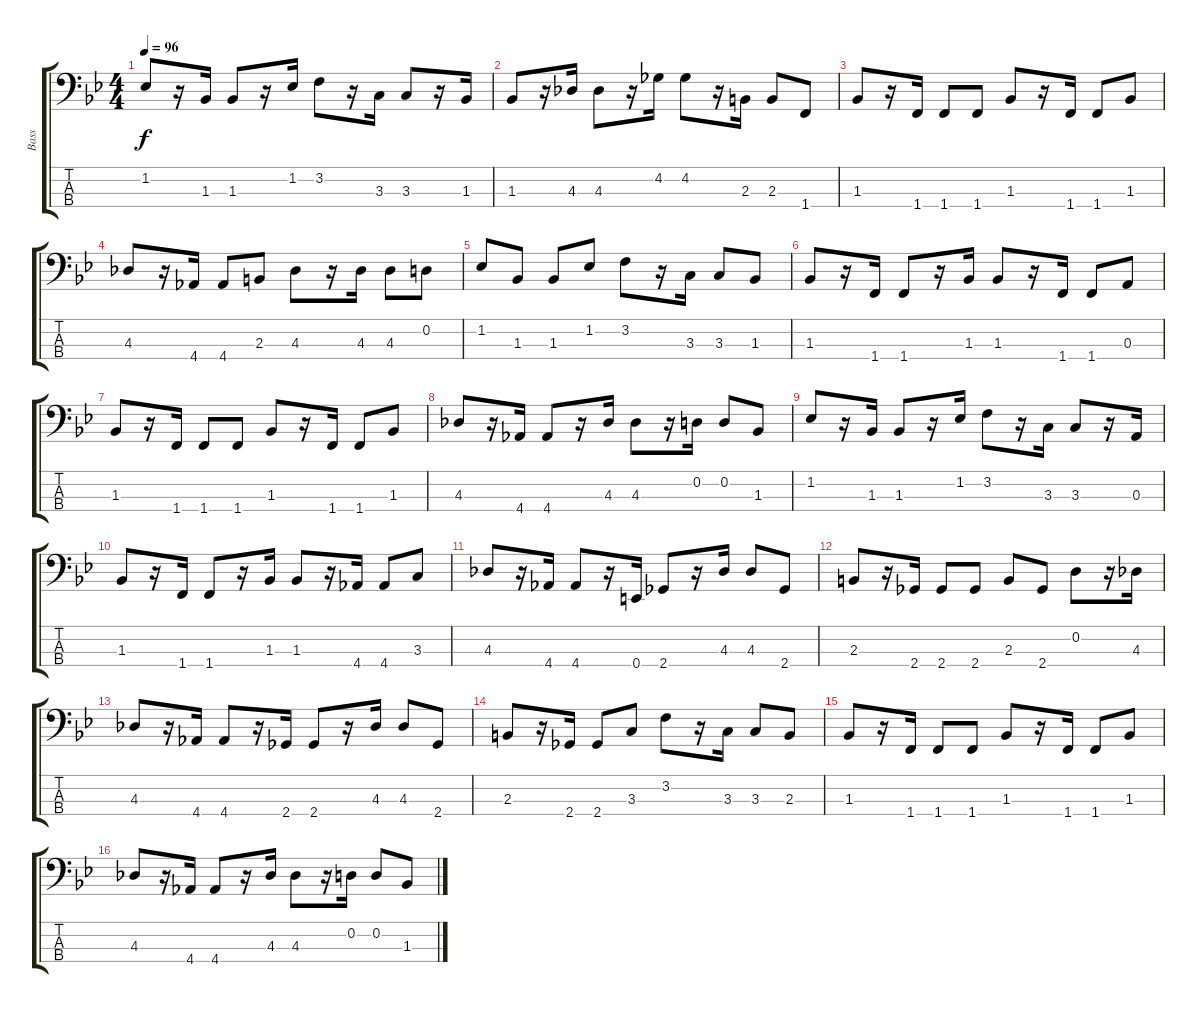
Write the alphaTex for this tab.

\track ("Bass" "Bass") {instrument acousticbass}
\staff {score tabs}
\tuning (G2 D2 A1 E1) {hide}
\ts (4 4)
\tempo 96
\clef f4
\ks bb
1.2.8{dy f} r.16 1.3.16 1.3.8 r.16 1.2.16 3.2.8 r.16 3.3.16 3.3.8 r.16 1.3.16 |
1.3.8 r.16 4.3.16 4.3.8 r.16 4.2.16 4.2.8 r.16 2.3.16 2.3.8 1.4.8 |
1.3.8 r.16 1.4.16 1.4.8 1.4.8 1.3.8 r.16 1.4.16 1.4.8 1.3.8 |
4.3.8 r.16 4.4.16 4.4.8 2.3.8 4.3.8 r.16 4.3.16 4.3.8 0.2.8 |
1.2.8 1.3.8 1.3.8 1.2.8 3.2.8 r.16 3.3.16 3.3.8 1.3.8 |
1.3.8 r.16 1.4.16 1.4.8 r.16 1.3.16 1.3.8 r.16 1.4.16 1.4.8 0.3.8 |
1.3.8 r.16 1.4.16 1.4.8 1.4.8 1.3.8 r.16 1.4.16 1.4.8 1.3.8 |
4.3.8 r.16 4.4.16 4.4.8 r.16 4.3.16 4.3.8 r.16 0.2.16 0.2.8 1.3.8 |
1.2.8 r.16 1.3.16 1.3.8 r.16 1.2.16 3.2.8 r.16 3.3.16 3.3.8 r.16 0.3.16 |
1.3.8 r.16 1.4.16 1.4.8 r.16 1.3.16 1.3.8 r.16 4.4.16 4.4.8 3.3.8 |
4.3.8 r.16 4.4.16 4.4.8 r.16 0.4.16 2.4.8 r.16 4.3.16 4.3.8 2.4.8 |
2.3.8 r.16 2.4.16 2.4.8 2.4.8 2.3.8 2.4.8 0.2.8 r.16 4.3.16 |
4.3.8 r.16 4.4.16 4.4.8 r.16 2.4.16 2.4.8 r.16 4.3.16 4.3.8 2.4.8 |
2.3.8 r.16 2.4.16 2.4.8 3.3.8 3.2.8 r.16 3.3.16 3.3.8 2.3.8 |
1.3.8 r.16 1.4.16 1.4.8 1.4.8 1.3.8 r.16 1.4.16 1.4.8 1.3.8 |
4.3.8 r.16 4.4.16 4.4.8 r.16 4.3.16 4.3.8 r.16 0.2.16 0.2.8 1.3.8
